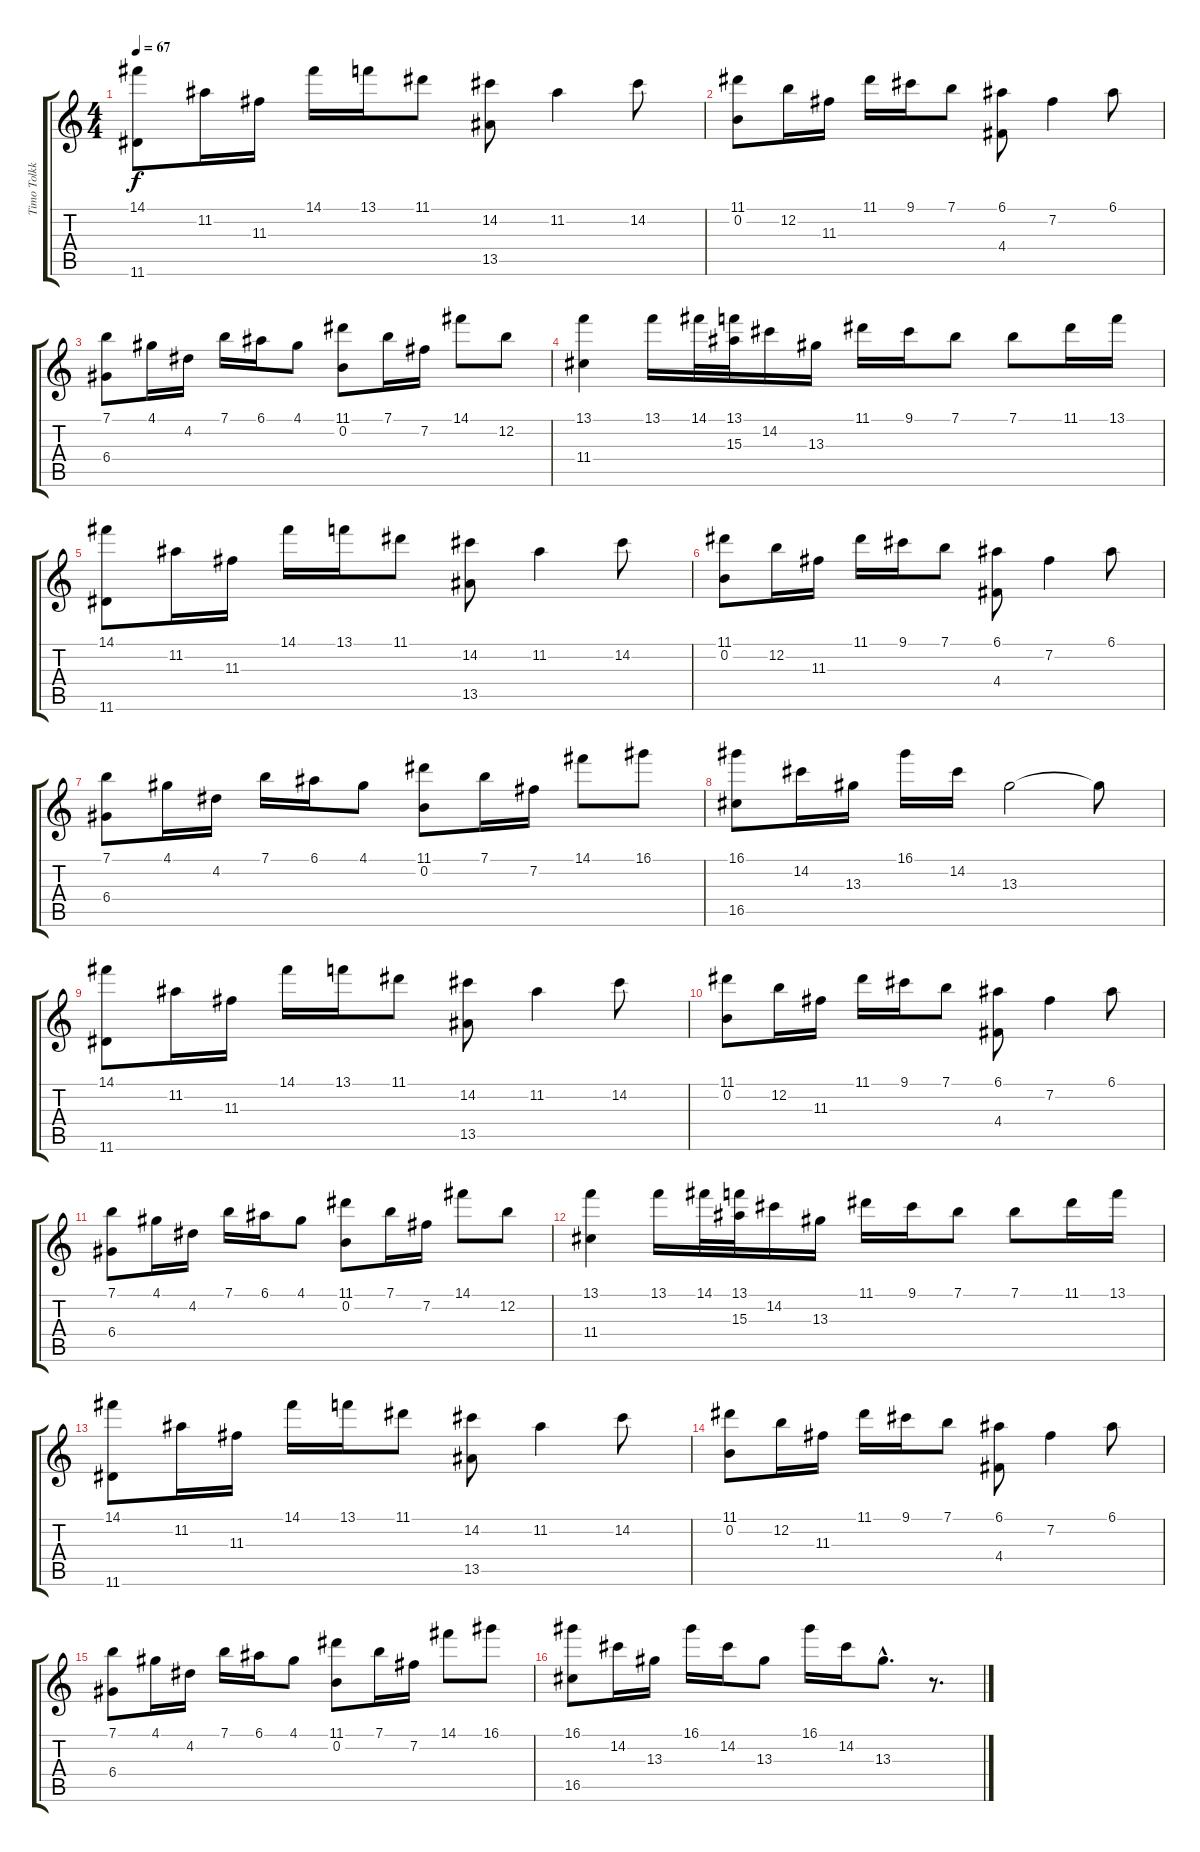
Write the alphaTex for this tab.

\track ("Timo Tolkki" "Timo Tolkk") {instrument acousticguitarnylon}
\staff {score tabs}
\tuning (E4 B3 G3 D3 A2 E2) {hide}
\ts (4 4)
\tempo 67
\clef g2
\ks c
(14.1 11.6).8{dy f instrument acousticguitarnylon} 11.2.16 11.3.16 14.1.16 13.1.16 11.1.8 (14.2 13.5).8 11.2.4 14.2.8 |
(11.1 0.2).8 12.2.16 11.3.16 11.1.16 9.1.16 7.1.8 (6.1 4.4).8 7.2.4 6.1.8 |
(7.1 6.4).8 4.1.16 4.2.16 7.1.16 6.1.16 4.1.8 (11.1 0.2).8 7.1.16 7.2.16 14.1.8 12.2.8 |
(13.1 11.4).4 13.1.16 14.1.32 (13.1 15.3).32 14.2.16 13.3.16 11.1.16 9.1.16 7.1.8 7.1.8 11.1.16 13.1.16 |
(14.1 11.6).8 11.2.16 11.3.16 14.1.16 13.1.16 11.1.8 (14.2 13.5).8 11.2.4 14.2.8 |
(11.1 0.2).8 12.2.16 11.3.16 11.1.16 9.1.16 7.1.8 (6.1 4.4).8 7.2.4 6.1.8 |
(7.1 6.4).8 4.1.16 4.2.16 7.1.16 6.1.16 4.1.8 (11.1 0.2).8 7.1.16 7.2.16 14.1.8 16.1.8 |
(16.1 16.5).8 14.2.16 13.3.16 16.1.16 14.2.16 13.3.2 13.3{t}.8 |
(14.1 11.6).8 11.2.16 11.3.16 14.1.16 13.1.16 11.1.8 (14.2 13.5).8 11.2.4 14.2.8 |
(11.1 0.2).8 12.2.16 11.3.16 11.1.16 9.1.16 7.1.8 (6.1 4.4).8 7.2.4 6.1.8 |
(7.1 6.4).8 4.1.16 4.2.16 7.1.16 6.1.16 4.1.8 (11.1 0.2).8 7.1.16 7.2.16 14.1.8 12.2.8 |
(13.1 11.4).4 13.1.16 14.1.32 (13.1 15.3).32 14.2.16 13.3.16 11.1.16 9.1.16 7.1.8 7.1.8 11.1.16 13.1.16 |
(14.1 11.6).8 11.2.16 11.3.16 14.1.16 13.1.16 11.1.8 (14.2 13.5).8 11.2.4 14.2.8 |
(11.1 0.2).8 12.2.16 11.3.16 11.1.16 9.1.16 7.1.8 (6.1 4.4).8 7.2.4 6.1.8 |
(7.1 6.4).8 4.1.16 4.2.16 7.1.16 6.1.16 4.1.8 (11.1 0.2).8 7.1.16 7.2.16 14.1.8 16.1.8 |
(16.1 16.5).8 14.2.16 13.3.16 16.1.16 14.2.16 13.3.8 16.1.16 14.2.16 13.3{hac}.8{d} r.8{d}
